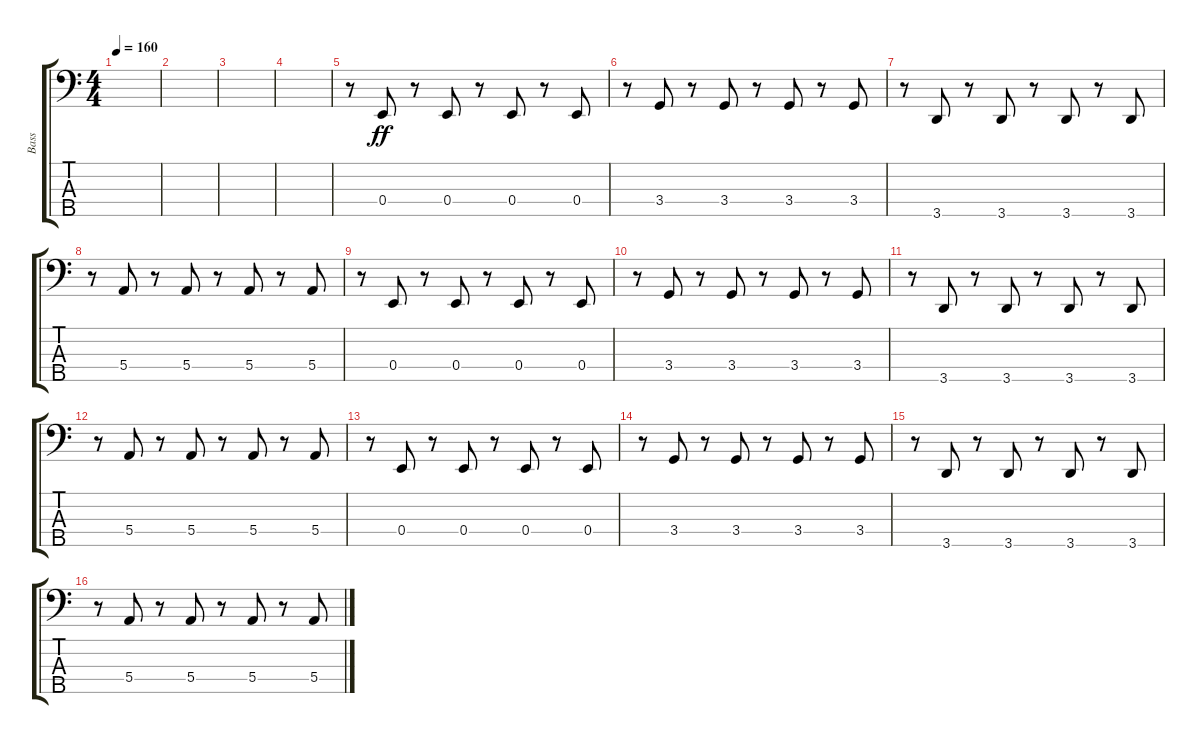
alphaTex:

\track ("Bass" "Bass") {instrument synthbass2}
\staff {score tabs}
\tuning (G2 D2 A1 E1 B0) {hide}
\ts (4 4)
\tempo 160
\clef f4
\ks c
|
|
|
|
r.8 0.4.8{dy ff} r.8 0.4.8 r.8 0.4.8 r.8 0.4.8 |
r.8 3.4.8 r.8 3.4.8 r.8 3.4.8 r.8 3.4.8 |
r.8 3.5.8 r.8 3.5.8 r.8 3.5.8 r.8 3.5.8 |
r.8 5.4.8 r.8 5.4.8 r.8 5.4.8 r.8 5.4.8 |
r.8 0.4.8 r.8 0.4.8 r.8 0.4.8 r.8 0.4.8 |
r.8 3.4.8 r.8 3.4.8 r.8 3.4.8 r.8 3.4.8 |
r.8 3.5.8 r.8 3.5.8 r.8 3.5.8 r.8 3.5.8 |
r.8 5.4.8 r.8 5.4.8 r.8 5.4.8 r.8 5.4.8 |
r.8 0.4.8 r.8 0.4.8 r.8 0.4.8 r.8 0.4.8 |
r.8 3.4.8 r.8 3.4.8 r.8 3.4.8 r.8 3.4.8 |
r.8 3.5.8 r.8 3.5.8 r.8 3.5.8 r.8 3.5.8 |
r.8 5.4.8 r.8 5.4.8 r.8 5.4.8 r.8 5.4.8
